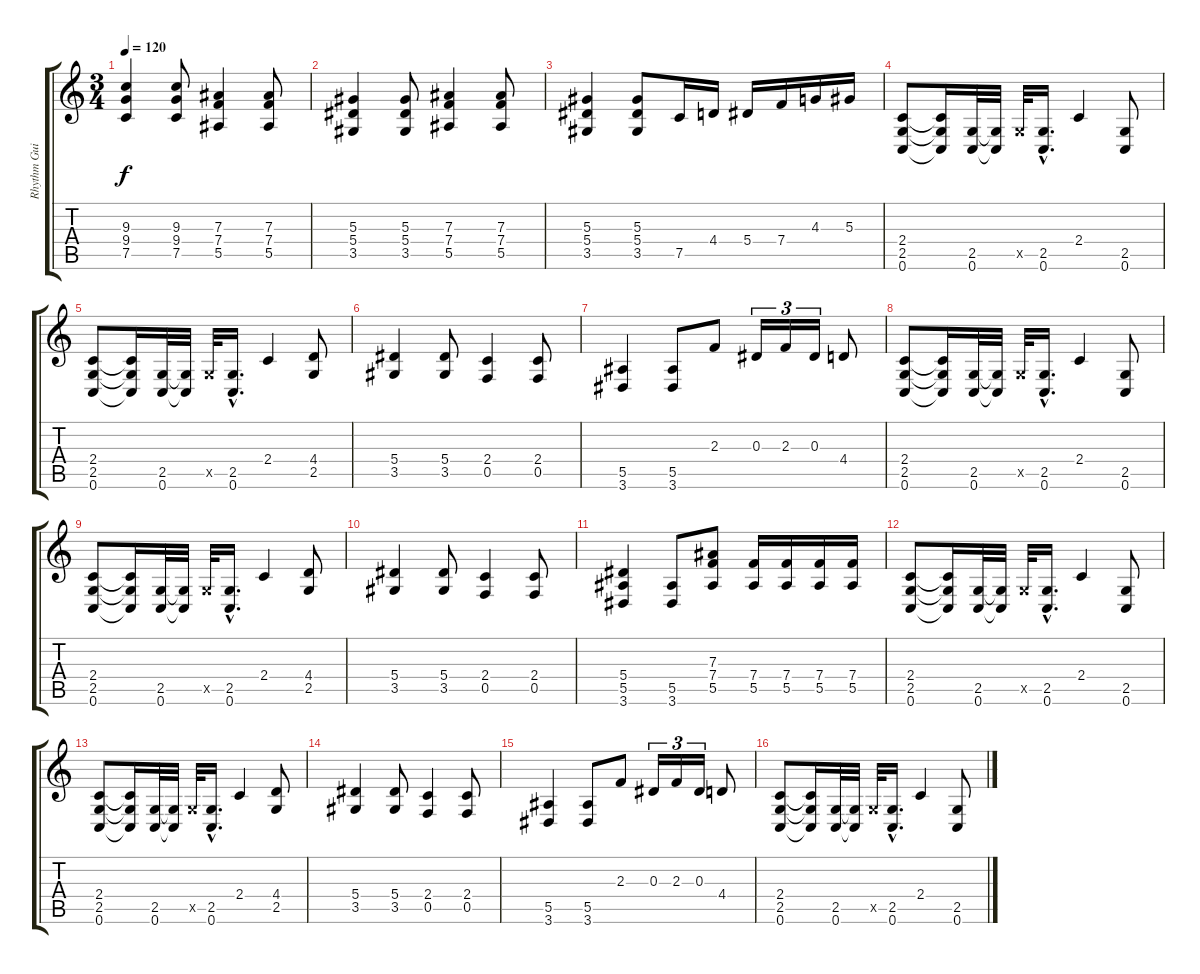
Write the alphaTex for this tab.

\track ("Rhythm Guitar" "Rhythm Gui") {instrument distortionguitar}
\staff {score tabs}
\tuning (C4 G3 Eb3 Bb2 F2 C2) {hide}
\ts (3 4)
\tempo 120
\clef g2
\ks c
(9.3 9.4 7.5).4{dy f} (9.3 9.4 7.5).8 (7.3 7.4 5.5).4 (7.3 7.4 5.5).8 |
(5.3 5.4 3.5).4 (5.3 5.4 3.5).8 (7.3 7.4 5.5).4 (7.3 7.4 5.5).8 |
(5.3 5.4 3.5).4 (5.3 5.4 3.5).8 7.5.16 4.4.16 5.4.16 7.4.16 4.3.16 5.3.16 |
(2.4 2.5 0.6).8 (2.4{t} 2.5{t} 0.6{t}).16 (2.5 0.6).32 (2.5{t} 0.6{t}).32 2.5{x}.32 (2.5{hac} 0.6{hac}).16{d} 2.4.4 (2.5 0.6).8 |
(2.4 2.5 0.6).8 (2.4{t} 2.5{t} 0.6{t}).16 (2.5 0.6).32 (2.5{t} 0.6{t}).32 2.5{x}.32 (2.5{hac} 0.6{hac}).16{d} 2.4.4 (4.4 2.5).8 |
(5.4 3.5).4 (5.4 3.5).8 (2.4 0.5).4 (2.4 0.5).8 |
(5.5 3.6).4 (5.5 3.6).8 2.3.8 0.3.16{tu (3 2)} 2.3.16{tu (3 2)} 0.3.16{tu (3 2)} 4.4.8 |
(2.4 2.5 0.6).8 (2.4{t} 2.5{t} 0.6{t}).16 (2.5 0.6).32 (2.5{t} 0.6{t}).32 2.5{x}.32 (2.5{hac} 0.6{hac}).16{d} 2.4.4 (2.5 0.6).8 |
(2.4 2.5 0.6).8 (2.4{t} 2.5{t} 0.6{t}).16 (2.5 0.6).32 (2.5{t} 0.6{t}).32 2.5{x}.32 (2.5{hac} 0.6{hac}).16{d} 2.4.4 (4.4 2.5).8 |
(5.4 3.5).4 (5.4 3.5).8 (2.4 0.5).4 (2.4 0.5).8 |
(5.4 5.5 3.6).4 (5.5 3.6).8 (7.3 7.4 5.5).8 (7.4 5.5).16 (7.4 5.5).16 (7.4 5.5).16 (7.4 5.5).16 |
(2.4 2.5 0.6).8 (2.4{t} 2.5{t} 0.6{t}).16 (2.5 0.6).32 (2.5{t} 0.6{t}).32 2.5{x}.32 (2.5{hac} 0.6{hac}).16{d} 2.4.4 (2.5 0.6).8 |
(2.4 2.5 0.6).8 (2.4{t} 2.5{t} 0.6{t}).16 (2.5 0.6).32 (2.5{t} 0.6{t}).32 2.5{x}.32 (2.5{hac} 0.6{hac}).16{d} 2.4.4 (4.4 2.5).8 |
(5.4 3.5).4 (5.4 3.5).8 (2.4 0.5).4 (2.4 0.5).8 |
(5.5 3.6).4 (5.5 3.6).8 2.3.8 0.3.16{tu (3 2)} 2.3.16{tu (3 2)} 0.3.16{tu (3 2)} 4.4.8 |
(2.4 2.5 0.6).8 (2.4{t} 2.5{t} 0.6{t}).16 (2.5 0.6).32 (2.5{t} 0.6{t}).32 2.5{x}.32 (2.5{hac} 0.6{hac}).16{d} 2.4.4 (2.5 0.6).8
